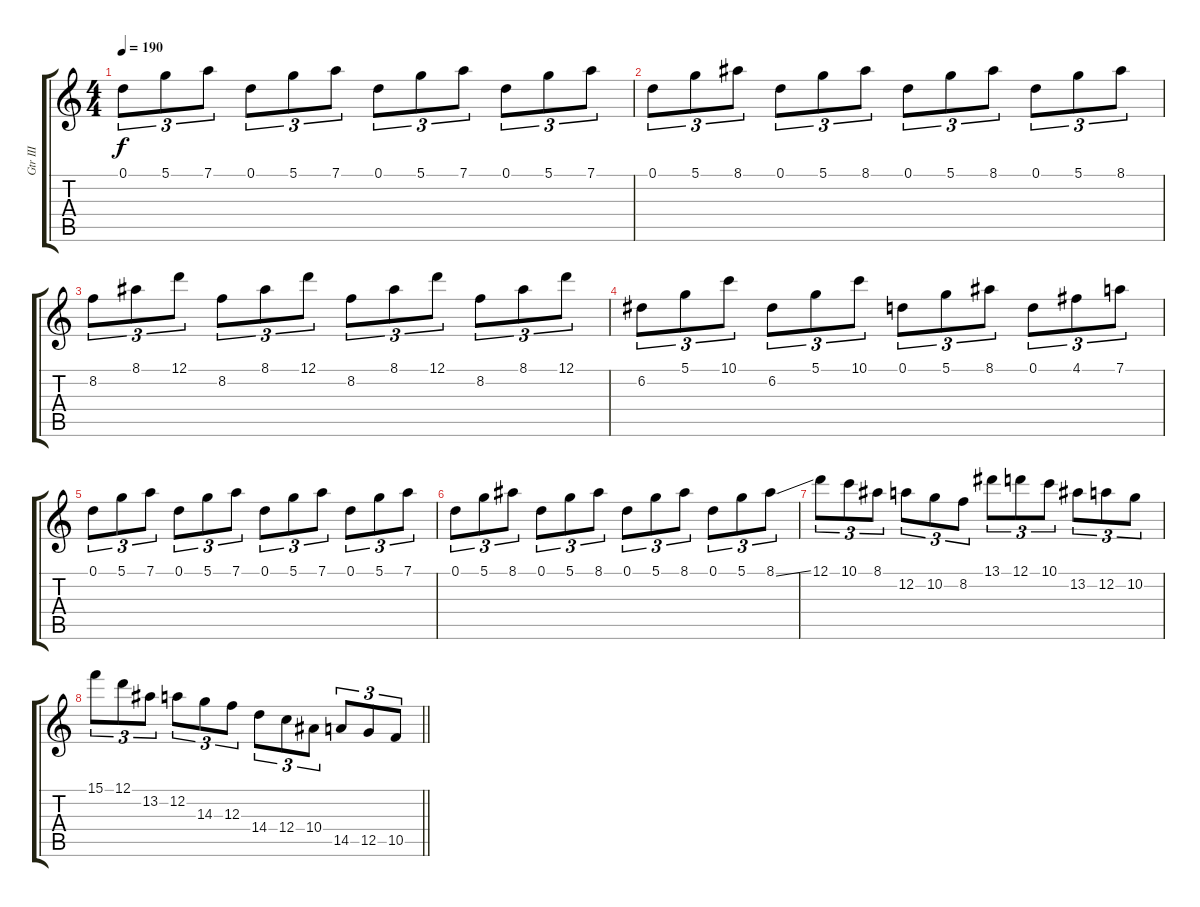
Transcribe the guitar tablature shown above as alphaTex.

\track ("Gtr III" "Gtr III") {instrument distortionguitar}
\staff {score tabs}
\tuning (D4 A3 F3 C3 G2 D2) {hide}
\ts (4 4)
\tempo 190
\clef g2
\ks c
0.1.8{tu (3 2) dy f instrument distortionguitar} 5.1.8{tu (3 2)} 7.1.8{tu (3 2)} 0.1.8{tu (3 2)} 5.1.8{tu (3 2)} 7.1.8{tu (3 2)} 0.1.8{tu (3 2)} 5.1.8{tu (3 2)} 7.1.8{tu (3 2)} 0.1.8{tu (3 2)} 5.1.8{tu (3 2)} 7.1.8{tu (3 2)} |
0.1.8{tu (3 2)} 5.1.8{tu (3 2)} 8.1.8{tu (3 2)} 0.1.8{tu (3 2)} 5.1.8{tu (3 2)} 8.1.8{tu (3 2)} 0.1.8{tu (3 2)} 5.1.8{tu (3 2)} 8.1.8{tu (3 2)} 0.1.8{tu (3 2)} 5.1.8{tu (3 2)} 8.1.8{tu (3 2)} |
8.2.8{tu (3 2)} 8.1.8{tu (3 2)} 12.1.8{tu (3 2)} 8.2.8{tu (3 2)} 8.1.8{tu (3 2)} 12.1.8{tu (3 2)} 8.2.8{tu (3 2)} 8.1.8{tu (3 2)} 12.1.8{tu (3 2)} 8.2.8{tu (3 2)} 8.1.8{tu (3 2)} 12.1.8{tu (3 2)} |
6.2.8{tu (3 2)} 5.1.8{tu (3 2)} 10.1.8{tu (3 2)} 6.2.8{tu (3 2)} 5.1.8{tu (3 2)} 10.1.8{tu (3 2)} 0.1.8{tu (3 2)} 5.1.8{tu (3 2)} 8.1.8{tu (3 2)} 0.1.8{tu (3 2)} 4.1.8{tu (3 2)} 7.1.8{tu (3 2)} |
0.1.8{tu (3 2)} 5.1.8{tu (3 2)} 7.1.8{tu (3 2)} 0.1.8{tu (3 2)} 5.1.8{tu (3 2)} 7.1.8{tu (3 2)} 0.1.8{tu (3 2)} 5.1.8{tu (3 2)} 7.1.8{tu (3 2)} 0.1.8{tu (3 2)} 5.1.8{tu (3 2)} 7.1.8{tu (3 2)} |
0.1.8{tu (3 2)} 5.1.8{tu (3 2)} 8.1.8{tu (3 2)} 0.1.8{tu (3 2)} 5.1.8{tu (3 2)} 8.1.8{tu (3 2)} 0.1.8{tu (3 2)} 5.1.8{tu (3 2)} 8.1.8{tu (3 2)} 0.1.8{tu (3 2)} 5.1.8{tu (3 2)} 8.1{ss}.8{tu (3 2)} |
12.1.8{tu (3 2)} 10.1.8{tu (3 2)} 8.1.8{tu (3 2)} 12.2.8{tu (3 2)} 10.2.8{tu (3 2)} 8.2.8{tu (3 2)} 13.1.8{tu (3 2)} 12.1.8{tu (3 2)} 10.1.8{tu (3 2)} 13.2.8{tu (3 2)} 12.2.8{tu (3 2)} 10.2.8{tu (3 2)} |
\barLineRight lightlight
15.1.8{tu (3 2)} 12.1.8{tu (3 2)} 13.2.8{tu (3 2)} 12.2.8{tu (3 2)} 14.3.8{tu (3 2)} 12.3.8{tu (3 2)} 14.4.8{tu (3 2)} 12.4.8{tu (3 2)} 10.4.8{tu (3 2)} 14.5.8{tu (3 2)} 12.5.8{tu (3 2)} 10.5.8{tu (3 2)}
